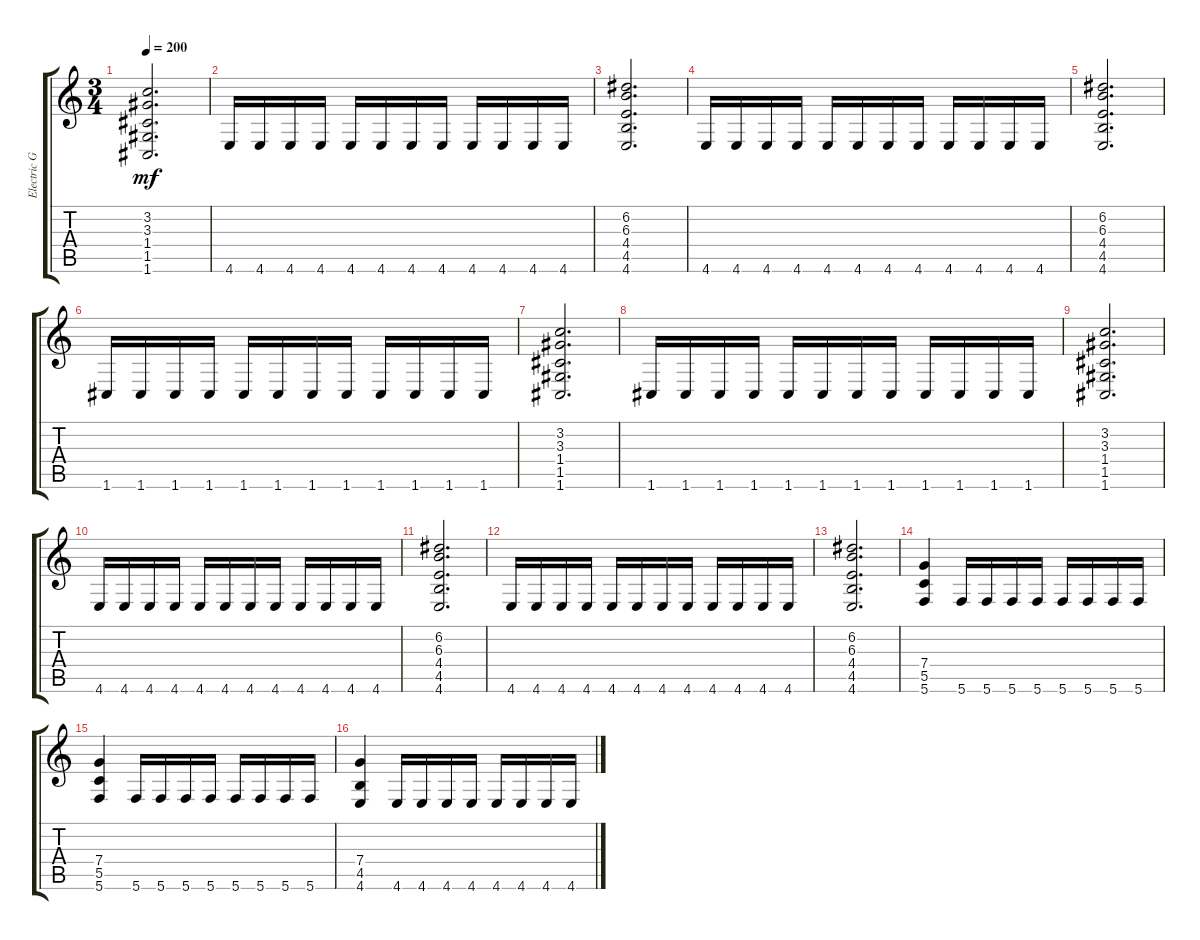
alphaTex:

\track ("Electric Guitar" "Electric G") {instrument distortionguitar}
\staff {score tabs}
\tuning (D4 A3 F3 C3 G2 C2) {hide}
\ts (3 4)
\tempo 200
\clef g2
\ks c
(3.2 3.3 1.4 1.5 1.6).2{d dy mf} |
4.6.16 4.6.16 4.6.16 4.6.16 4.6.16 4.6.16 4.6.16 4.6.16 4.6.16 4.6.16 4.6.16 4.6.16 |
(6.2 6.3 4.4 4.5 4.6).2{d} |
4.6.16 4.6.16 4.6.16 4.6.16 4.6.16 4.6.16 4.6.16 4.6.16 4.6.16 4.6.16 4.6.16 4.6.16 |
(6.2 6.3 4.4 4.5 4.6).2{d} |
1.6.16 1.6.16 1.6.16 1.6.16 1.6.16 1.6.16 1.6.16 1.6.16 1.6.16 1.6.16 1.6.16 1.6.16 |
(3.2 3.3 1.4 1.5 1.6).2{d} |
1.6.16 1.6.16 1.6.16 1.6.16 1.6.16 1.6.16 1.6.16 1.6.16 1.6.16 1.6.16 1.6.16 1.6.16 |
(3.2 3.3 1.4 1.5 1.6).2{d} |
4.6.16 4.6.16 4.6.16 4.6.16 4.6.16 4.6.16 4.6.16 4.6.16 4.6.16 4.6.16 4.6.16 4.6.16 |
(6.2 6.3 4.4 4.5 4.6).2{d} |
4.6.16 4.6.16 4.6.16 4.6.16 4.6.16 4.6.16 4.6.16 4.6.16 4.6.16 4.6.16 4.6.16 4.6.16 |
(6.2 6.3 4.4 4.5 4.6).2{d} |
(7.4 5.5 5.6).4 5.6.16 5.6.16 5.6.16 5.6.16 5.6.16 5.6.16 5.6.16 5.6.16 |
(7.4 5.5 5.6).4 5.6.16 5.6.16 5.6.16 5.6.16 5.6.16 5.6.16 5.6.16 5.6.16 |
(7.4 4.5 4.6).4 4.6.16 4.6.16 4.6.16 4.6.16 4.6.16 4.6.16 4.6.16 4.6.16
